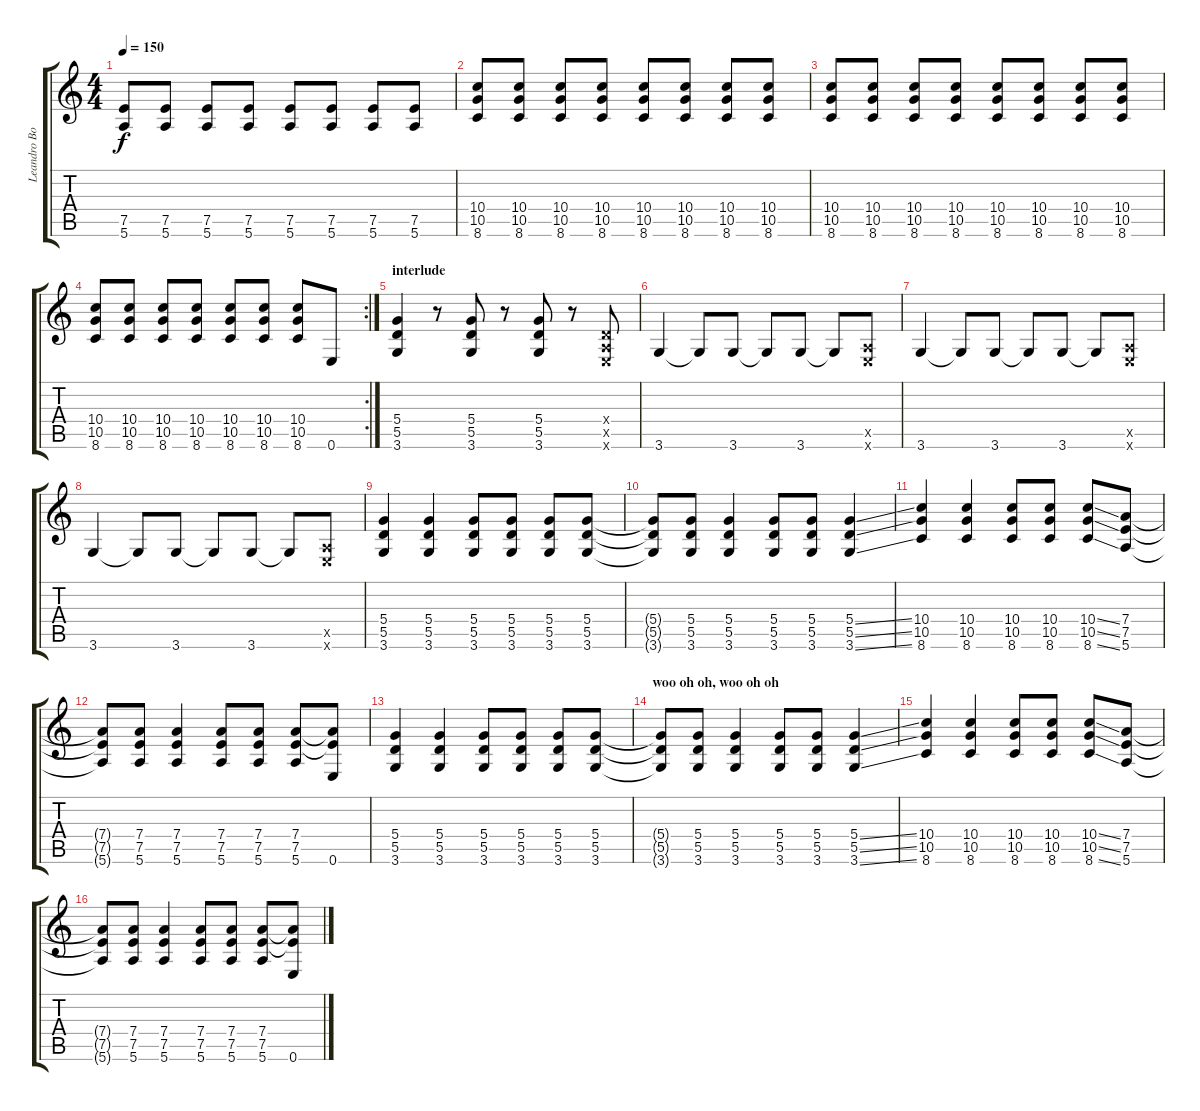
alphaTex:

\track ("Leandro Boné [Rythm]" "Leandro Bo") {instrument overdrivenguitar}
\staff {score tabs}
\tuning (E4 B3 G3 D3 A2 E2) {hide}
\ts (4 4)
\tempo 150
\clef g2
\ks c
(7.5 5.6).8{dy f} (7.5 5.6).8 (7.5 5.6).8 (7.5 5.6).8 (7.5 5.6).8 (7.5 5.6).8 (7.5 5.6).8 (7.5 5.6).8 |
(10.4 10.5 8.6).8 (10.4 10.5 8.6).8 (10.4 10.5 8.6).8 (10.4 10.5 8.6).8 (10.4 10.5 8.6).8 (10.4 10.5 8.6).8 (10.4 10.5 8.6).8 (10.4 10.5 8.6).8 |
(10.4 10.5 8.6).8 (10.4 10.5 8.6).8 (10.4 10.5 8.6).8 (10.4 10.5 8.6).8 (10.4 10.5 8.6).8 (10.4 10.5 8.6).8 (10.4 10.5 8.6).8 (10.4 10.5 8.6).8 |
\rc 2
(10.4 10.5 8.6).8 (10.4 10.5 8.6).8 (10.4 10.5 8.6).8 (10.4 10.5 8.6).8 (10.4 10.5 8.6).8 (10.4 10.5 8.6).8 (10.4 10.5 8.6).8 0.6.8 |
\section ("" "interlude")
(5.4 5.5 3.6).4 r.8 (5.4 5.5 3.6).8 r.8 (5.4 5.5 3.6).8 r.8 (0.4{x} 0.5{x} 0.6{x}).8 |
3.6.4 3.6{t}.8 3.6.8 3.6{t}.8 3.6.8 3.6{t}.8 (0.5{x} 0.6{x}).8 |
3.6.4 3.6{t}.8 3.6.8 3.6{t}.8 3.6.8 3.6{t}.8 (0.5{x} 0.6{x}).8 |
3.6.4 3.6{t}.8 3.6.8 3.6{t}.8 3.6.8 3.6{t}.8 (0.5{x} 0.6{x}).8 |
(5.4 5.5 3.6).4 (5.4 5.5 3.6).4 (5.4 5.5 3.6).8 (5.4 5.5 3.6).8 (5.4 5.5 3.6).8 (5.4 5.5 3.6).8 |
(5.4{t} 5.5{t} 3.6{t}).8 (5.4 5.5 3.6).8 (5.4 5.5 3.6).4 (5.4 5.5 3.6).8 (5.4 5.5 3.6).8 (5.4{ss} 5.5{ss} 3.6{ss}).4 |
(10.4 10.5 8.6).4 (10.4 10.5 8.6).4 (10.4 10.5 8.6).8 (10.4 10.5 8.6).8 (10.4{ss} 10.5{ss} 8.6{ss}).8 (7.4 7.5 5.6).8 |
(7.4{t} 7.5{t} 5.6{t}).8 (7.4 7.5 5.6).8 (7.4 7.5 5.6).4 (7.4 7.5 5.6).8 (7.4 7.5 5.6).8 (7.4 7.5 5.6).8 (7.4{t} 7.5{t} 0.6).8 |
(5.4 5.5 3.6).4 (5.4 5.5 3.6).4 (5.4 5.5 3.6).8 (5.4 5.5 3.6).8 (5.4 5.5 3.6).8 (5.4 5.5 3.6).8 |
\section ("" "woo oh oh, woo oh oh ")
(5.4{t} 5.5{t} 3.6{t}).8 (5.4 5.5 3.6).8 (5.4 5.5 3.6).4 (5.4 5.5 3.6).8 (5.4 5.5 3.6).8 (5.4{ss} 5.5{ss} 3.6{ss}).4 |
(10.4 10.5 8.6).4 (10.4 10.5 8.6).4 (10.4 10.5 8.6).8 (10.4 10.5 8.6).8 (10.4{ss} 10.5{ss} 8.6{ss}).8 (7.4 7.5 5.6).8 |
(7.4{t} 7.5{t} 5.6{t}).8 (7.4 7.5 5.6).8 (7.4 7.5 5.6).4 (7.4 7.5 5.6).8 (7.4 7.5 5.6).8 (7.4 7.5 5.6).8 (7.4{t} 7.5{t} 0.6).8
